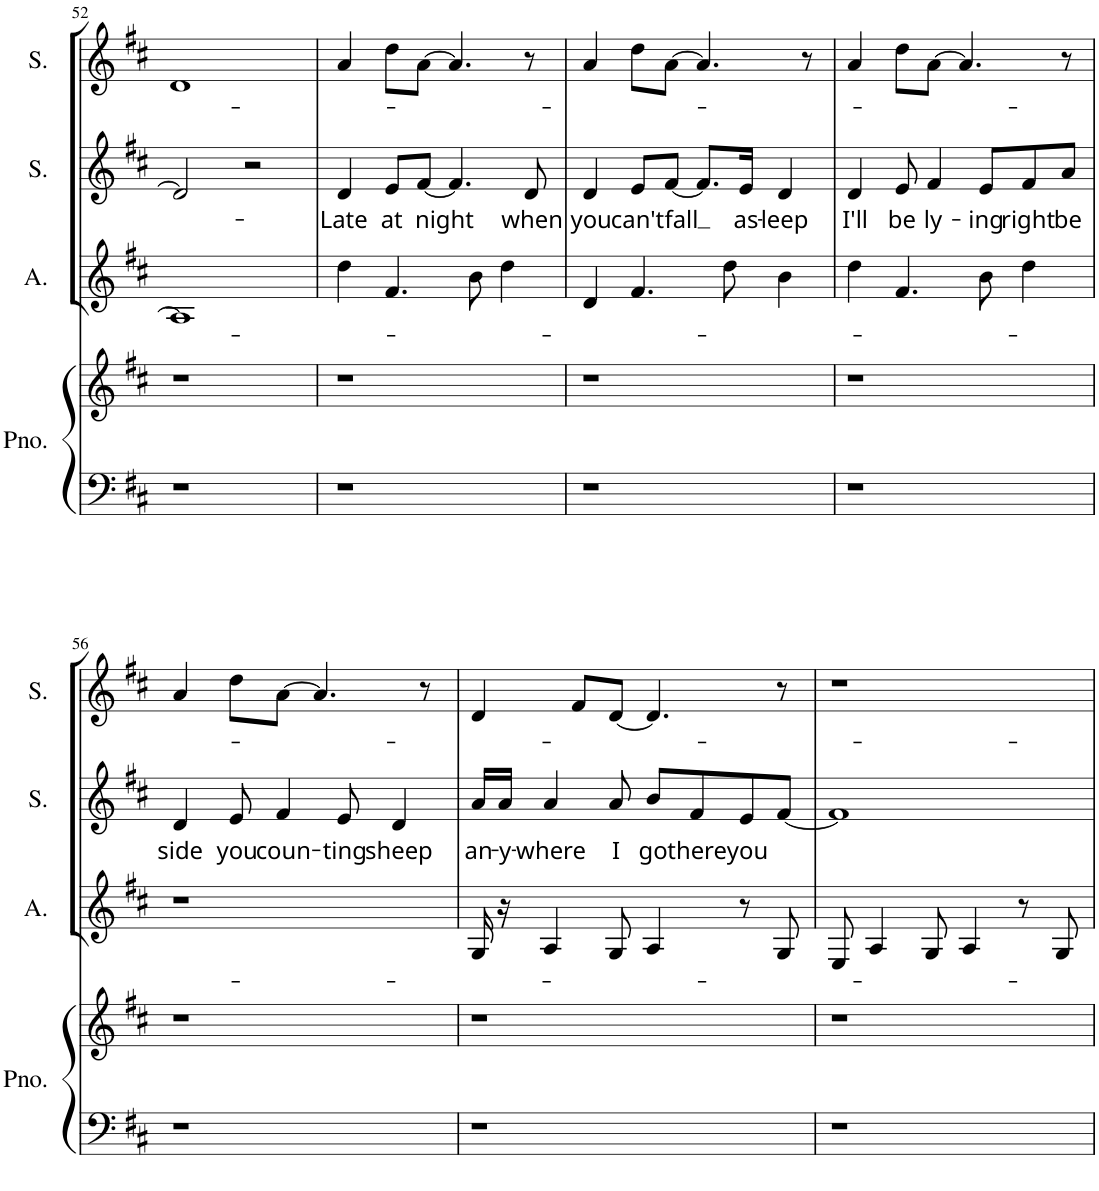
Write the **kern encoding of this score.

**kern	**kern	**kern	**kern	**text	**kern
*part4	*part4	*part3	*part2	*part2	*part1
*staff5	*staff4	*staff3	*staff2	*staff2	*staff1
*I"Piano	*	*I"ALTO	*I"SOPRANO 2	*	*I"SOPRANO 1
*I'Pno.	*	*I'A.	*I'S.	*	*I'S.
!!LO:PB:g=z
*clefF4	*clefG2	*clefG2	*clefG2	*	*clefG2
*k[f#c#]	*k[f#c#]	*k[f#c#]	*k[f#c#]	*	*k[f#c#]
*D:	*D:	*D:	*D:	*	*D:
*M4/4	*M4/4	*M4/4	*M4/4	*	*M4/4
=52	=52	=52	=52	=52	=52
1r	1r	1A]	2d/]	.	1d
.	.	.	2r	.	.
=53	=53	=53	=53	=53	=53
!	!	!	!	!LO:LY:b	!
1r	1r	4dd\	4d/	-Late	4a/
!	!	!	!	!LO:LY:b	!
.	.	4.f#/	8e/L	at	8dd\L
!	!	!	!	!LO:LY:b	!
.	.	.	[8f#/J	night	[8a\J
.	.	.	4.f#/]	.	4.a/]
.	.	8b\	.	.	.
.	.	4dd\	.	.	.
!	!	!	!	!LO:LY:b	!
.	.	.	8d/	when	8r
=54	=54	=54	=54	=54	=54
!	!	!	!	!LO:LY:b	!
1r	1r	4d/	4d/	you	4a/
!	!	!	!	!LO:LY:b	!
.	.	4.f#/	8e/L	can't	8dd\L
!	!	!	!	!LO:LY:b	!
.	.	.	[8f#/J	fall	[8a\J
.	.	.	8.f#/L]	.	4.a/]
.	.	8dd\	.	.	.
!	!	!	!	!LO:LY:b	!
.	.	.	16e/Jk	as-	.
!	!	!	!	!LO:LY:b	!
.	.	4b\	4d/	-leep	.
.	.	.	.	.	8r
=55	=55	=55	=55	=55	=55
!	!	!	!	!LO:LY:b	!
1r	1r	4dd\	4d/	I'll	4a/
!	!	!	!	!LO:LY:b	!
.	.	4.f#/	8e/	be	8dd\L
!	!	!	!	!LO:LY:b	!
.	.	.	4f#/	ly-	[8a\J
.	.	.	.	.	4.a/]
!	!	!	!	!LO:LY:b	!
.	.	8b\	8e/L	-ing	.
!	!	!	!	!LO:LY:b	!
.	.	4dd\	8f#/	right	.
!	!	!	!	!LO:LY:b	!
.	.	.	8a/J	be	8r
!!LO:LB:g=z
=56	=56	=56	=56	=56	=56
!	!	!	!	!LO:LY:b	!
1r	1r	1r	4d/	side	4a/
!	!	!	!	!LO:LY:b	!
.	.	.	8e/	you	8dd\L
!	!	!	!	!LO:LY:b	!
.	.	.	4f#/	coun-	[8a\J
.	.	.	.	.	4.a/]
!	!	!	!	!LO:LY:b	!
.	.	.	8e/	-ting	.
!	!	!	!	!LO:LY:b	!
.	.	.	4d/	sheep	.
.	.	.	.	.	8r
=57	=57	=57	=57	=57	=57
!	!	!	!	!LO:LY:b	!
1r	1r	16G/	16a/LL	an-	4d/
!	!	!	!	!LO:LY:b	!
.	.	16r	16a/JJ	-y-	.
!	!	!	!	!LO:LY:b	!
.	.	4A/	4a/	-where	.
.	.	.	.	.	8f#/L
!	!	!	!	!LO:LY:b	!
.	.	8G/	8a/	I	[8d/J
!	!	!	!	!LO:LY:b	!
.	.	4A/	8b/L	go	4.d/]
!	!	!	!	!LO:LY:b	!
.	.	.	8f#/	there	.
!	!	!	!	!LO:LY:b	!
.	.	8r	8e/	you	.
.	.	8G/	[8f#/J	.	8r
=58	=58	=58	=58	=58	=58
1r	1r	8E/	1f#]	.	1r
.	.	4A/	.	.	.
.	.	8G/	.	.	.
.	.	4A/	.	.	.
.	.	8r	.	.	.
.	.	8G/	.	.	.
=	=	=	=	=	=
*-	*-	*-	*-	*-	*-
